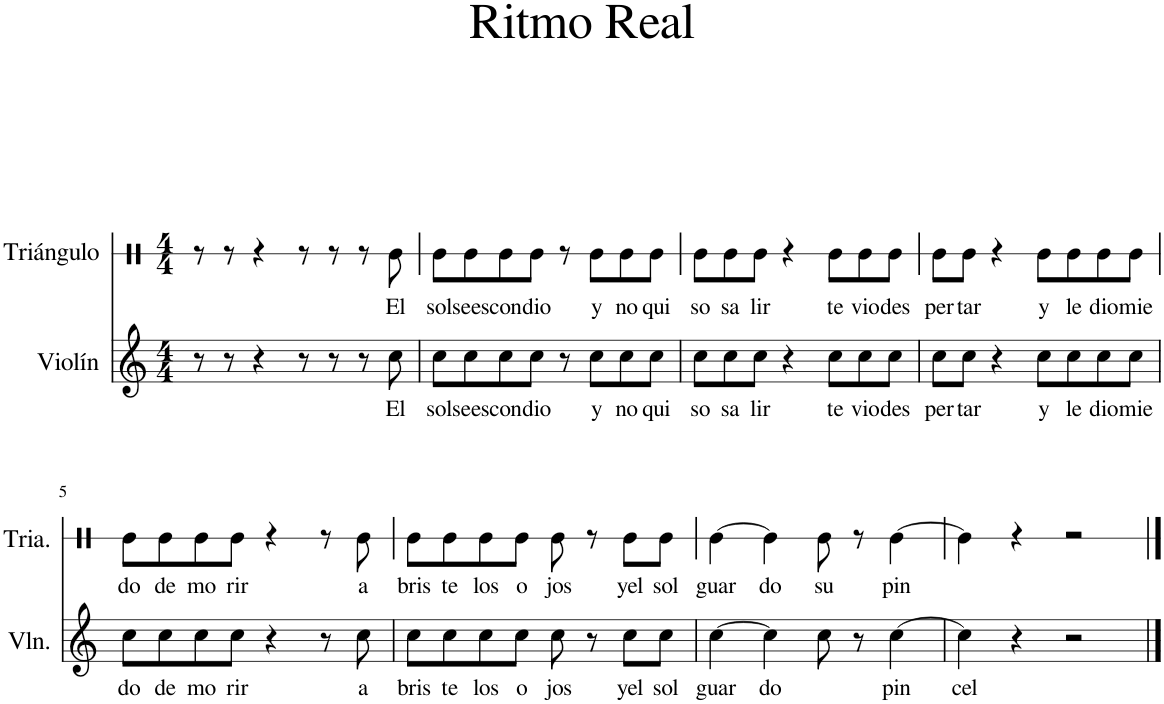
**kern	**text	**kern	**text
*part2	*part2	*part1	*part1
*staff2	*staff2	*staff1	*staff1
*I"Violín	*	*I"Triángulo	*
*I'Vln.	*	*	*
*	*	*stria1	*
*clefG2	*	*clefX	*
*k[]	*	*k[]	*
*M4/4	*	*M4/4	*
=1	=1	=1	=1
8r	.	8r	.
8r	.	8r	.
4r	.	4r	.
8r	.	8r	.
8r	.	8r	.
8r	.	8r	.
!	!LO:LY:b	!	!LO:LY:b
8cc\	El	8Re\	El
=2	=2	=2	=2
!	!LO:LY:b	!	!LO:LY:b
8cc\L	sol	8Re\L	sol
!	!LO:LY:b	!	!LO:LY:b
8cc\	sees	8Re\	sees
!	!LO:LY:b	!	!LO:LY:b
8cc\	con	8Re\	con
!	!LO:LY:b	!	!LO:LY:b
8cc\J	dio	8Re\J	dio
8r	.	8r	.
!	!LO:LY:b	!	!LO:LY:b
8cc\L	y	8Re\L	y
!	!LO:LY:b	!	!LO:LY:b
8cc\	no	8Re\	no
!	!LO:LY:b	!	!LO:LY:b
8cc\J	qui	8Re\J	qui
=3	=3	=3	=3
!	!LO:LY:b	!	!LO:LY:b
8cc\L	so	8Re\L	so
!	!LO:LY:b	!	!LO:LY:b
8cc\	sa	8Re\	sa
!	!LO:LY:b	!	!LO:LY:b
8cc\J	lir	8Re\J	lir
4r	.	4r	.
!	!LO:LY:b	!	!LO:LY:b
8cc\L	te	8Re\L	te
!	!LO:LY:b	!	!LO:LY:b
8cc\	vio	8Re\	vio
!	!LO:LY:b	!	!LO:LY:b
8cc\J	des	8Re\J	des
=4	=4	=4	=4
!	!LO:LY:b	!	!LO:LY:b
8cc\L	per	8Re\L	per
!	!LO:LY:b	!	!LO:LY:b
8cc\J	tar	8Re\J	tar
4r	.	4r	.
!	!LO:LY:b	!	!LO:LY:b
8cc\L	y	8Re\L	y
!	!LO:LY:b	!	!LO:LY:b
8cc\	le	8Re\	le
!	!LO:LY:b	!	!LO:LY:b
8cc\	dio	8Re\	dio
!	!LO:LY:b	!	!LO:LY:b
8cc\J	mie	8Re\J	mie
!!LO:LB:g=z
=5	=5	=5	=5
!	!LO:LY:b	!	!LO:LY:b
8cc\L	do	8Re\L	do
!	!LO:LY:b	!	!LO:LY:b
8cc\	de	8Re\	de
!	!LO:LY:b	!	!LO:LY:b
8cc\	mo	8Re\	mo
!	!LO:LY:b	!	!LO:LY:b
8cc\J	rir	8Re\J	rir
4r	.	4r	.
8r	.	8r	.
!	!LO:LY:b	!	!LO:LY:b
8cc\	a	8Re\	a
=6	=6	=6	=6
!	!LO:LY:b	!	!LO:LY:b
8cc\L	bris	8Re\L	bris
!	!LO:LY:b	!	!LO:LY:b
8cc\	te	8Re\	te
!	!LO:LY:b	!	!LO:LY:b
8cc\	los	8Re\	los
!	!LO:LY:b	!	!LO:LY:b
8cc\J	o	8Re\J	o
!	!LO:LY:b	!	!LO:LY:b
8cc\	jos	8Re\	jos
8r	.	8r	.
!	!LO:LY:b	!	!LO:LY:b
8cc\L	yel	8Re\L	yel
!	!LO:LY:b	!	!LO:LY:b
8cc\J	sol	8Re\J	sol
=7	=7	=7	=7
!	!LO:LY:b	!	!LO:LY:b
[4cc\	guar	[4Re\	guar
!	!LO:LY:b	!	!LO:LY:b
4cc\]	do	4Re\]	do
!	!	!	!LO:LY:b
8cc\	.	8Re\	su
8r	.	8r	.
!	!LO:LY:b	!	!LO:LY:b
[4cc\	pin	[4Re\	pin
=8	=8	=8	=8
!	!LO:LY:b	!	!
4cc\]	cel	4Re\]	.
4r	.	4r	.
2r	.	2r	.
==	==	==	==
*-	*-	*-	*-
